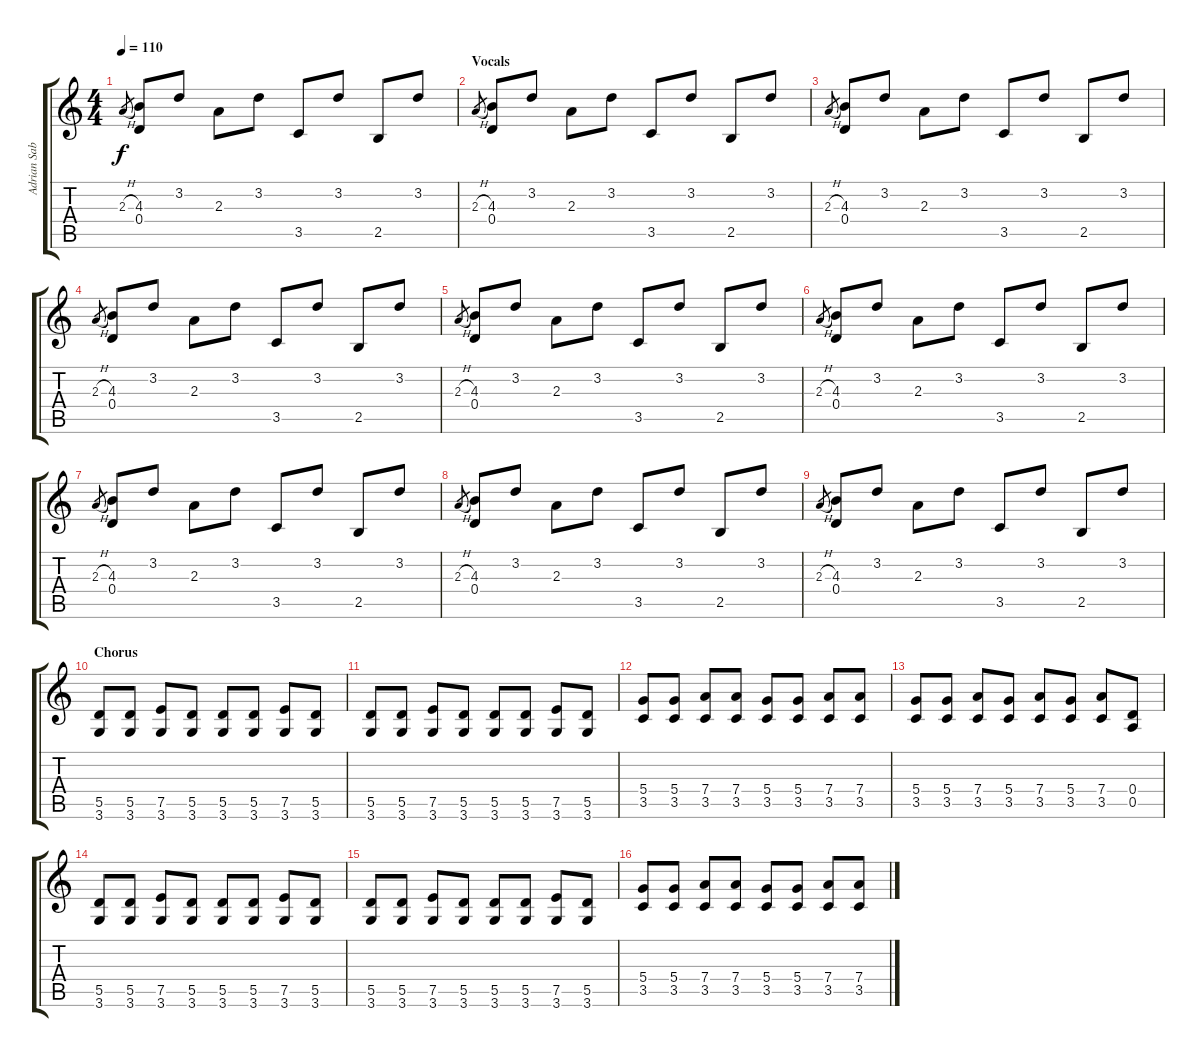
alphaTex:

\track ("Adrian Sabbath" "Adrian Sab") {instrument acousticguitarsteel}
\staff {score tabs}
\tuning (E4 B3 G3 D3 A2 E2) {hide}
\ts (4 4)
\tempo 110
\clef g2
\ks c
2.3{h}.8{gr dy f} (4.3 0.4).8 3.2.8 2.3.8 3.2.8 3.5.8 3.2.8 2.5.8 3.2.8 |
\section ("" "Vocals")
2.3{h}.8{gr} (4.3 0.4).8 3.2.8 2.3.8 3.2.8 3.5.8 3.2.8 2.5.8 3.2.8 |
2.3{h}.8{gr} (4.3 0.4).8 3.2.8 2.3.8 3.2.8 3.5.8 3.2.8 2.5.8 3.2.8 |
2.3{h}.8{gr} (4.3 0.4).8 3.2.8 2.3.8 3.2.8 3.5.8 3.2.8 2.5.8 3.2.8 |
2.3{h}.8{gr} (4.3 0.4).8 3.2.8 2.3.8 3.2.8 3.5.8 3.2.8 2.5.8 3.2.8 |
2.3{h}.8{gr} (4.3 0.4).8 3.2.8 2.3.8 3.2.8 3.5.8 3.2.8 2.5.8 3.2.8 |
2.3{h}.8{gr} (4.3 0.4).8 3.2.8 2.3.8 3.2.8 3.5.8 3.2.8 2.5.8 3.2.8 |
2.3{h}.8{gr} (4.3 0.4).8 3.2.8 2.3.8 3.2.8 3.5.8 3.2.8 2.5.8 3.2.8 |
2.3{h}.8{gr} (4.3 0.4).8 3.2.8 2.3.8 3.2.8 3.5.8 3.2.8 2.5.8 3.2.8 |
\section ("" "Chorus")
(5.5 3.6).8 (5.5 3.6).8 (7.5 3.6).8 (5.5 3.6).8 (5.5 3.6).8 (5.5 3.6).8 (7.5 3.6).8 (5.5 3.6).8 |
(5.5 3.6).8 (5.5 3.6).8 (7.5 3.6).8 (5.5 3.6).8 (5.5 3.6).8 (5.5 3.6).8 (7.5 3.6).8 (5.5 3.6).8 |
(5.4 3.5).8 (5.4 3.5).8 (7.4 3.5).8 (7.4 3.5).8 (5.4 3.5).8 (5.4 3.5).8 (7.4 3.5).8 (7.4 3.5).8 |
(5.4 3.5).8 (5.4 3.5).8 (7.4 3.5).8 (5.4 3.5).8 (7.4 3.5).8 (5.4 3.5).8 (7.4 3.5).8 (0.4 0.5).8 |
(5.5 3.6).8 (5.5 3.6).8 (7.5 3.6).8 (5.5 3.6).8 (5.5 3.6).8 (5.5 3.6).8 (7.5 3.6).8 (5.5 3.6).8 |
(5.5 3.6).8 (5.5 3.6).8 (7.5 3.6).8 (5.5 3.6).8 (5.5 3.6).8 (5.5 3.6).8 (7.5 3.6).8 (5.5 3.6).8 |
(5.4 3.5).8 (5.4 3.5).8 (7.4 3.5).8 (7.4 3.5).8 (5.4 3.5).8 (5.4 3.5).8 (7.4 3.5).8 (7.4 3.5).8
